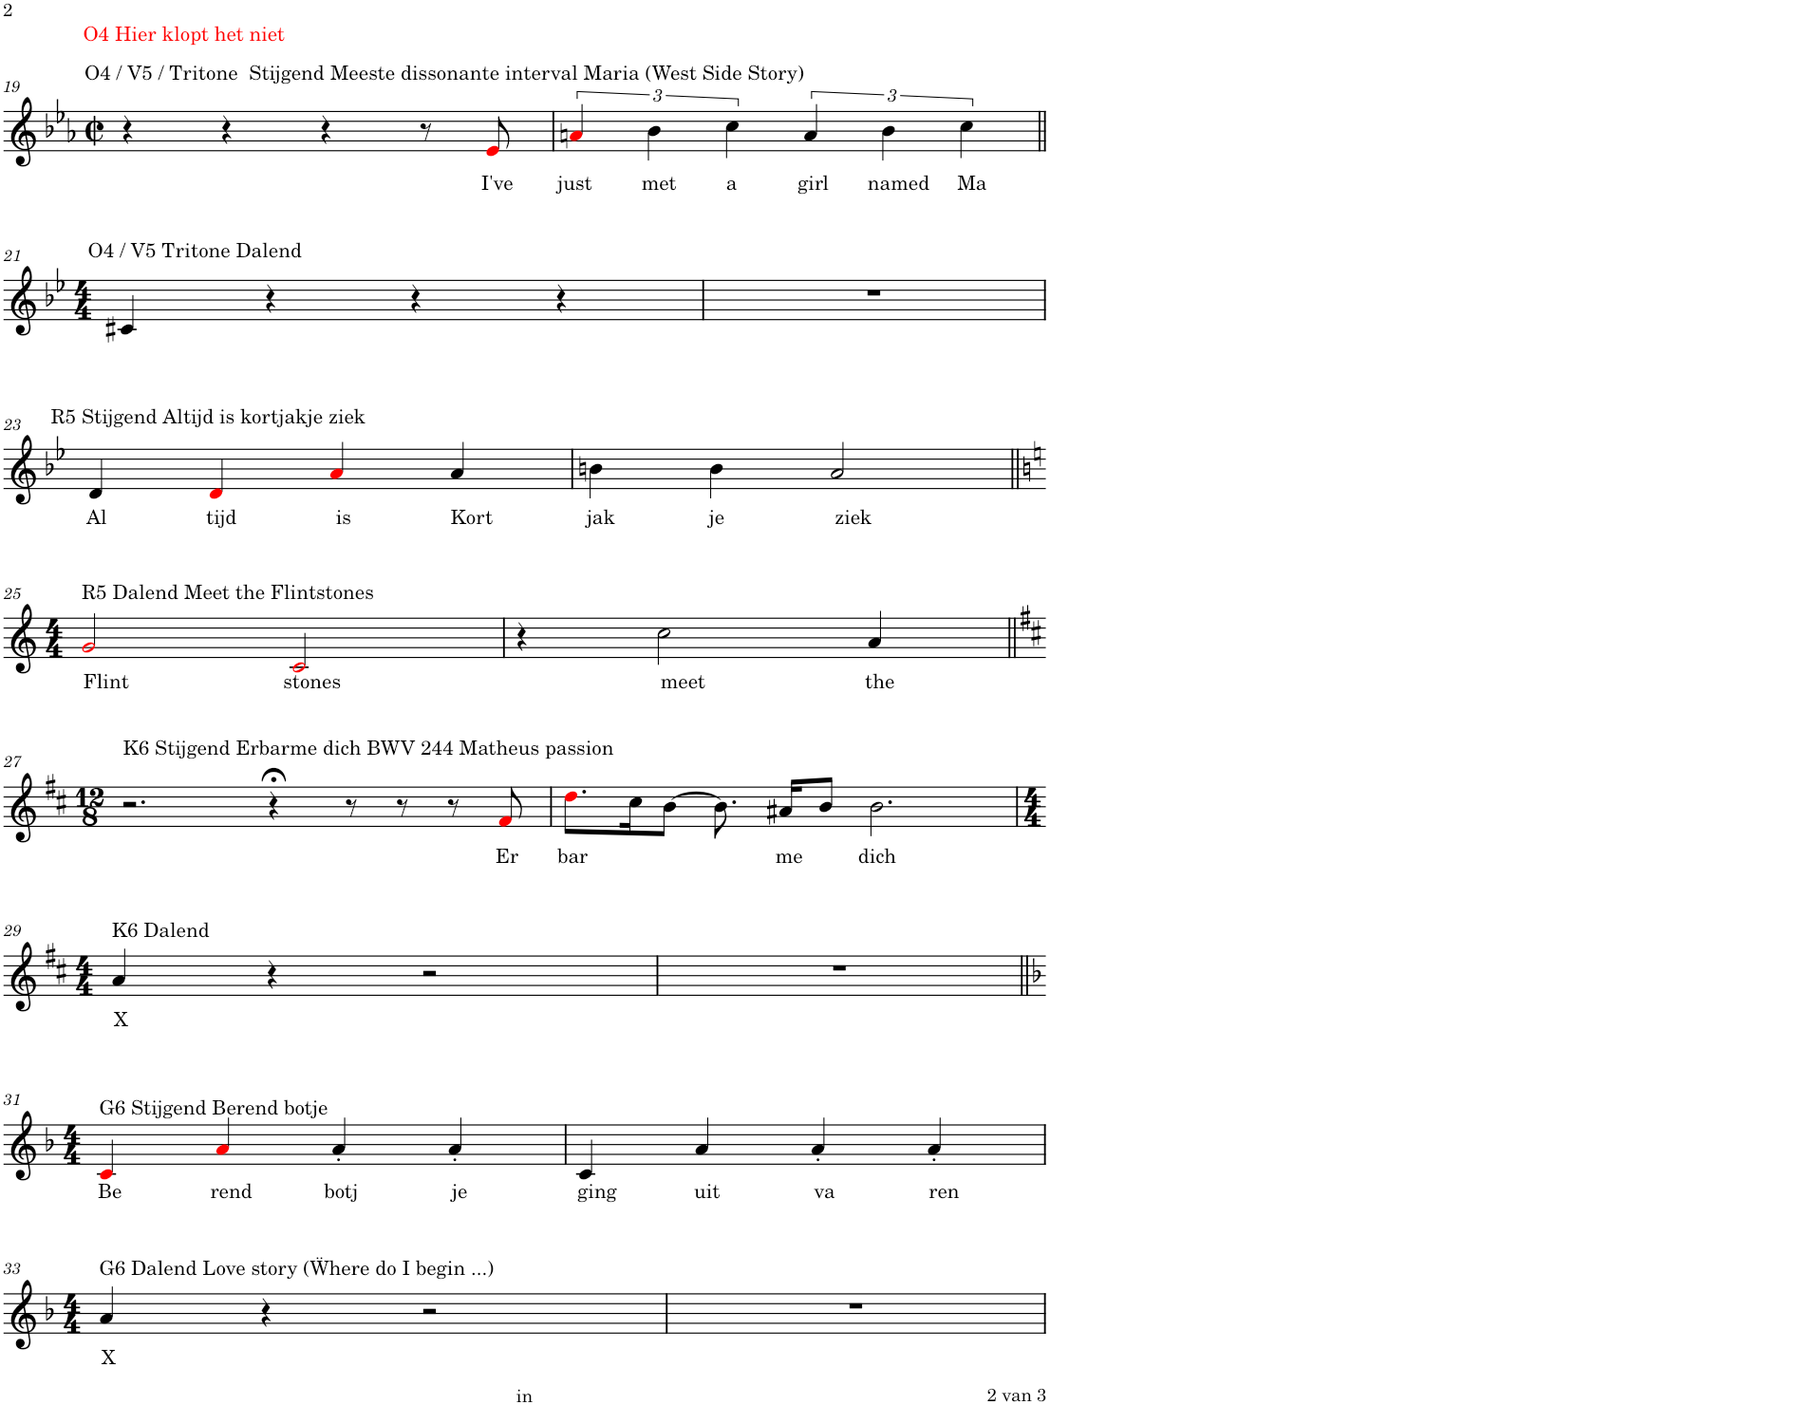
**kern
*part1
*staff1
*I"Piano
*I'Pno.
!!LO:PB:g=z
*clefG2
*k[b-e-a-]
*M2/2
*met(c|)
=19
!LO:TX:a:t=O4 / V5 / Tritone  Stijgend Meeste dissonante interval Maria (West Side Story)
!LO:TX:a:color=#FF0000:t=O4 Hier klopt het niet
4r
4r
4r
8r
!LO:TX:b:t=I've        just         met         a           girl       named     Ma
8e-i/
=20
6ani/
6b-\
6cc\
6a/
6b-\
6cc\
!!LO:LB:g=z
=21||
*k[b-e-]
*M4/4
!LO:TX:a:t=O4 / V5 Tritone Dalend
4c#X/
4r
4r
4r
=22
1r
!!LO:LB:g=z
=23
!LO:TX:a:t=R5 Stijgend Altijd is kortjakje ziek
!LO:TX:b:t=Al                  tijd                  is                  Kort                 jak                 je                    ziek
4d/
4di/
4ai/
4a/
=24
4bn\
4b\
2a/
!!LO:LB:g=z
=25||
*k[]
*M4/4
!LO:TX:a:t=R5 Dalend Meet the Flintstones
!LO:TX:b:t=Flint                            stones                                                          meet                             the
2gi/
2ci/
=26
4r
2cc\
4a/
!!LO:LB:g=z
=27||
*k[f#c#]
*M12/8
!LO:TX:a:t=K6 Stijgend Erbarme dich BWV 244 Matheus passion
2.r
4r;<
8r
8r
8r
!LO:TX:b:t=Er       bar                                  me          dich
8f#i/
=28
8.ddi\L
16cc#\K
[8b\J
8.b\]
16a#X/KL
8b/J
2.b\
!!LO:LB:g=z
=29
*M4/4
!LO:TX:a:t=K6 Dalend
!LO:TX:b:t=X
4a/
4r
2r
=30
1r
!!LO:LB:g=z
=31||
*k[b-]
*M4/4
!LO:TX:a:t=G6 Stijgend Berend botje
!LO:TX:b:t=Be                rend             botj                 je
4ci/
4ai/
4a'/
4a'/
=32
!LO:TX:b:t=ging              uit                 va                 ren
4c/
4a/
4a'/
4a'/
!!LO:LB:g=z
=33
*M4/4
!LO:TX:a:t=G6 Dalend Love story (Ẅhere do I begin ...)
!LO:TX:b:t=X
4a/
4r
2r
=34
1r
=
*-
